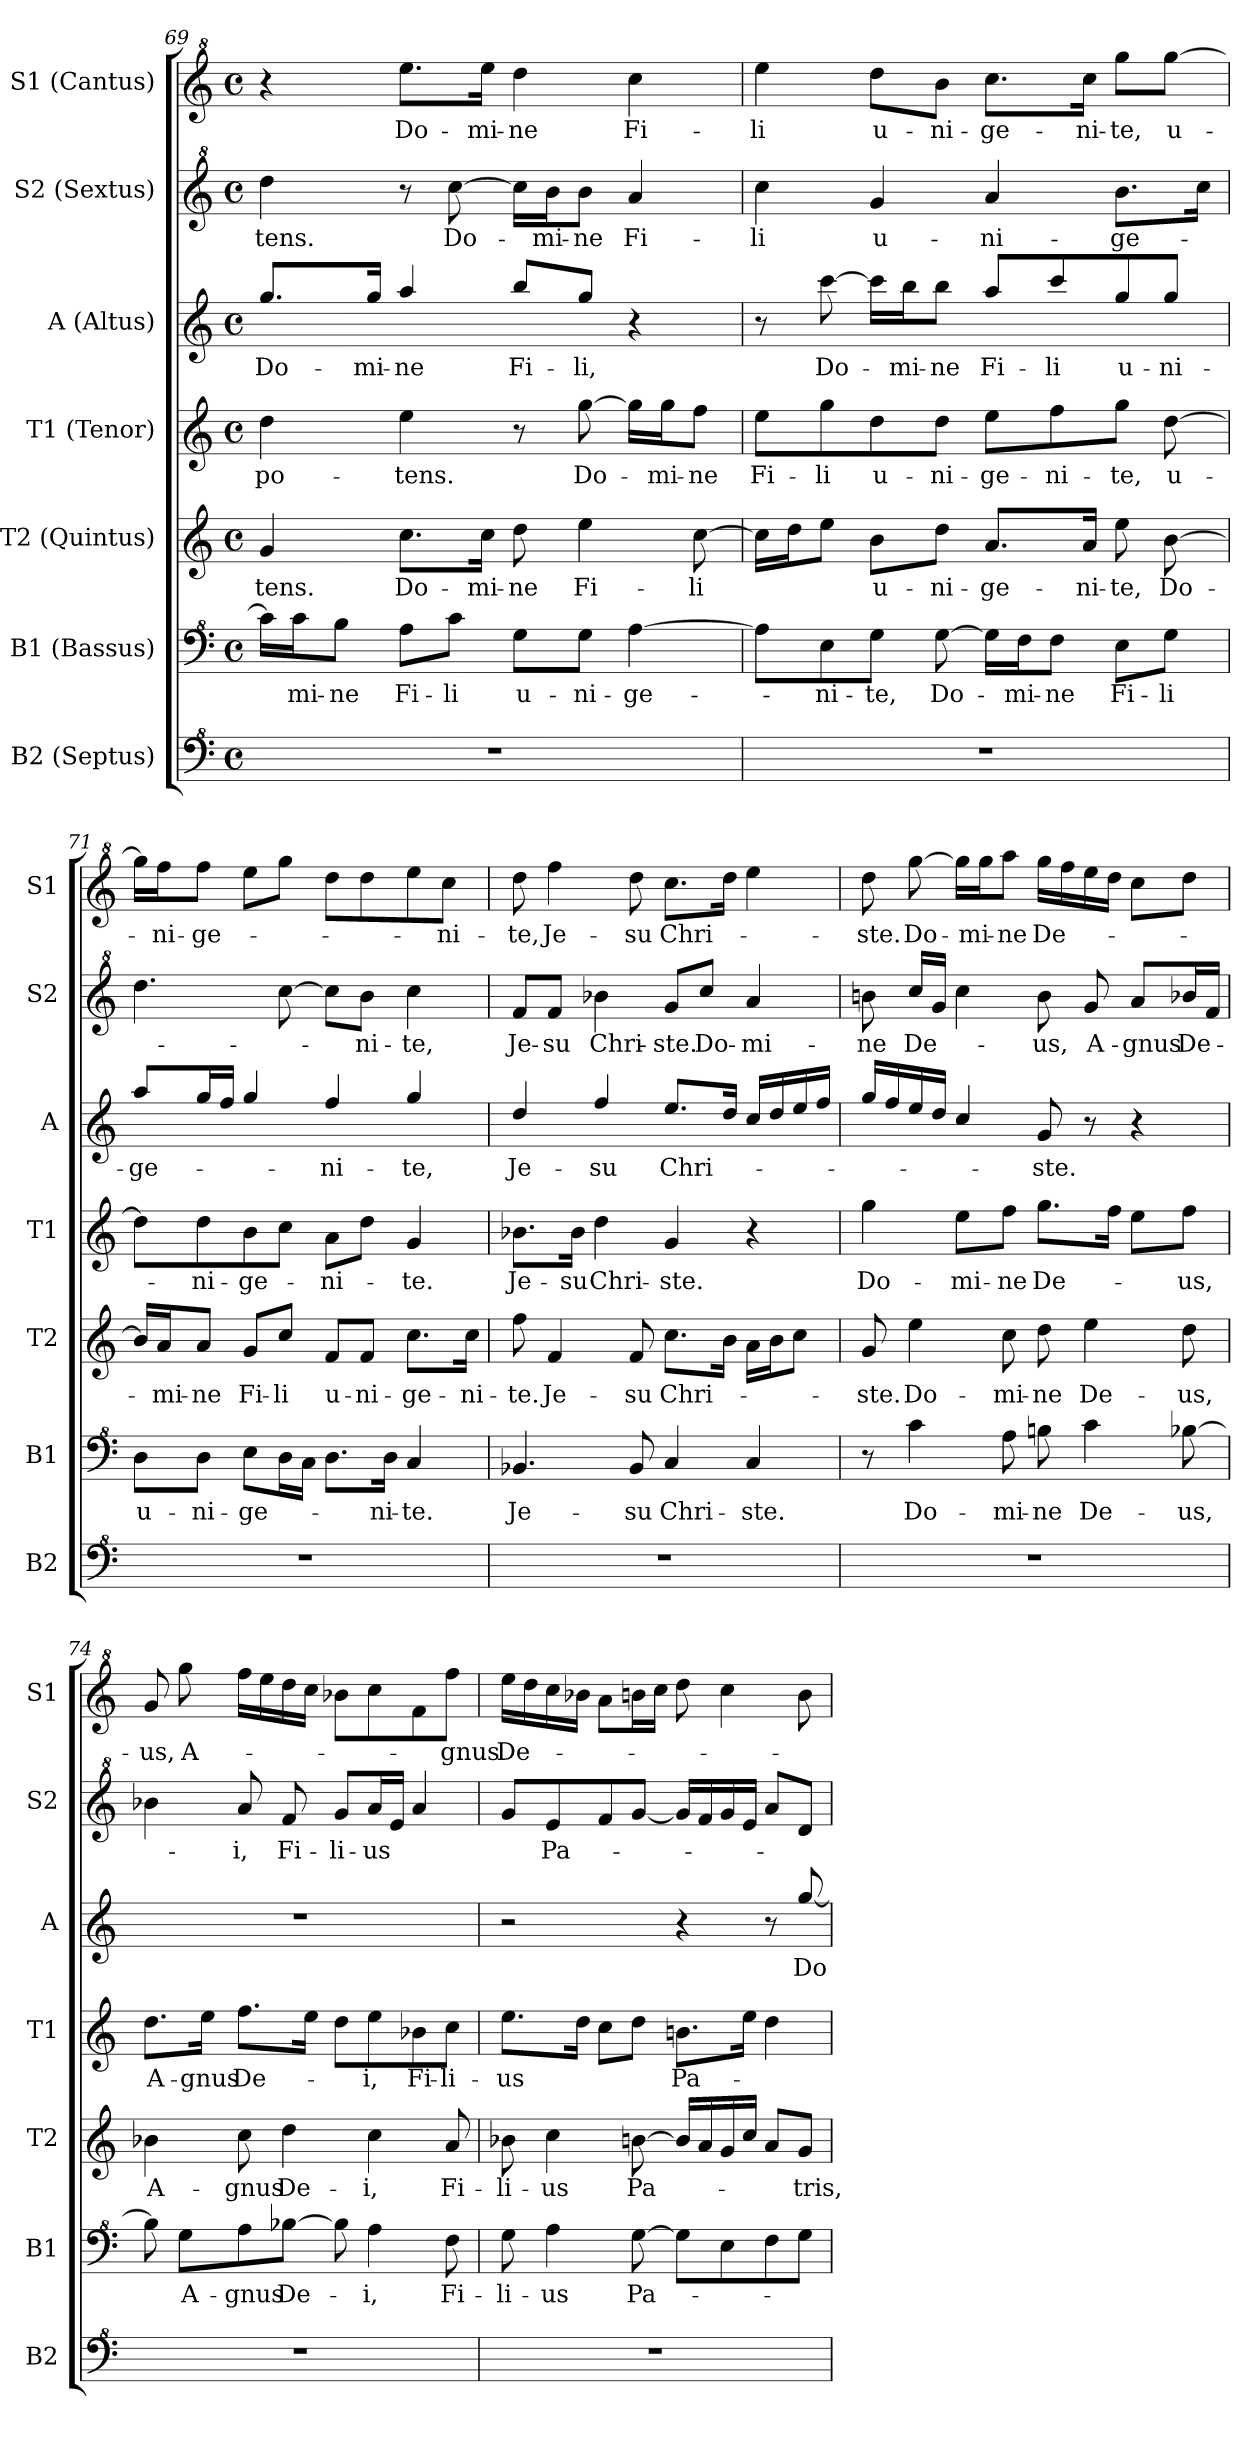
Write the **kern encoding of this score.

**kern	**kern	**text	**kern	**text	**kern	**text	**kern	**text	**kern	**text	**kern	**text
*part7	*part6	*part6	*part5	*part5	*part4	*part4	*part3	*part3	*part2	*part2	*part1	*part1
*staff7	*staff6	*staff6	*staff5	*staff5	*staff4	*staff4	*staff3	*staff3	*staff2	*staff2	*staff1	*staff1
*I"B2 (Septus)	*I"B1 (Bassus)	*	*I"T2 (Quintus)	*	*I"T1 (Tenor)	*	*I"A (Altus)	*	*I"S2 (Sextus)	*	*I"S1 (Cantus)	*
*I'B2	*I'B1	*	*I'T2	*	*I'T1	*	*I'A	*	*I'S2	*	*I'S1	*
*clefF^4	*clefF^4	*	*clefG2	*	*clefG2	*	*clefG2	*	*clefG^2	*	*clefG^2	*
*k[]	*k[]	*	*k[]	*	*k[]	*	*k[]	*	*k[]	*	*k[]	*
*M4/4	*M4/4	*	*M4/4	*	*M4/4	*	*M4/4	*	*M4/4	*	*M4/4	*
*met(c)	*met(c)	*	*met(c)	*	*met(c)	*	*met(c)	*	*met(c)	*	*met(c)	*
=69	=69	=69	=69	=69	=69	=69	=69	=69	=69	=69	=69	=69
!	!	!	!	!LO:LY:b	!	!LO:LY:b	!	!LO:LY:b	!	!LO:LY:b	!	!
1r	16cc\LL]	.	4g/	-tens.	4dd\	-po-	8.gg/L	Do-	4ddd\	-tens.	4r	.
!	!	!LO:LY:b	!	!	!	!	!	!	!	!	!	!
.	16cc\J	-mi-	.	.	.	.	.	.	.	.	.	.
!	!	!LO:LY:b	!	!	!	!	!	!	!	!	!	!
.	8b\J	-ne	.	.	.	.	.	.	.	.	.	.
!	!	!	!	!	!	!	!	!LO:LY:b	!	!	!	!
.	.	.	.	.	.	.	16gg/Jk	-mi-	.	.	.	.
!	!	!LO:LY:b	!	!LO:LY:b	!	!LO:LY:b	!	!LO:LY:b	!	!	!	!LO:LY:b
.	8a\L	Fi-	8.cc\L	Do-	4ee\	-tens.	4aa/	-ne	8r	.	8.eee\L	Do-
!	!	!LO:LY:b	!	!	!	!	!	!	!	!LO:LY:b	!	!
.	8cc\J	-li	.	.	.	.	.	.	[8ccc\	Do-	.	.
!	!	!	!	!LO:LY:b	!	!	!	!	!	!	!	!LO:LY:b
.	.	.	16cc\Jk	-mi-	.	.	.	.	.	.	16eee\Jk	-mi-
!	!	!LO:LY:b	!	!LO:LY:b	!	!	!	!LO:LY:b	!	!	!	!LO:LY:b
.	8g\L	u-	8dd\	-ne	8r	.	8bb/L	Fi-	16ccc\LL]	.	4ddd\	-ne
!	!	!	!	!	!	!	!	!	!	!LO:LY:b	!	!
.	.	.	.	.	.	.	.	.	16bb\J	-mi-	.	.
!	!	!LO:LY:b	!	!LO:LY:b	!	!LO:LY:b	!	!LO:LY:b	!	!LO:LY:b	!	!
.	8g\J	-ni-	4ee\	Fi-	[8gg\	Do-	8gg/J	-li,	8bb\J	-ne	.	.
!	!	!LO:LY:b	!	!	!	!	!	!	!	!LO:LY:b	!	!LO:LY:b
.	[4a\	-ge-	.	.	16gg\LL]	.	4r	.	4aa/	Fi-	4ccc\	Fi-
!	!	!	!	!	!	!LO:LY:b	!	!	!	!	!	!
.	.	.	.	.	16gg\J	-mi-	.	.	.	.	.	.
!	!	!	!	!LO:LY:b	!	!LO:LY:b	!	!	!	!	!	!
.	.	.	[8cc\	-li	8ff\J	-ne	.	.	.	.	.	.
!!LO:PB:g=z
=70	=70	=70	=70	=70	=70	=70	=70	=70	=70	=70	=70	=70
!	!	!	!	!	!	!LO:LY:b	!	!	!	!LO:LY:b	!	!LO:LY:b
1r	8a\L]	.	16cc\LL]	.	8ee\L	Fi-	8r	.	4ccc\	-li	4eee\	-li
.	.	.	16dd\J	.	.	.	.	.	.	.	.	.
!	!	!LO:LY:b	!	!	!	!LO:LY:b	!	!LO:LY:b	!	!	!	!
.	8e\	-ni-	8ee\J	.	8gg\	-li	[8ccc\	Do-	.	.	.	.
!	!	!LO:LY:b	!	!LO:LY:b	!	!LO:LY:b	!	!	!	!LO:LY:b	!	!LO:LY:b
.	8g\J	-te,	8b\L	u-	8dd\	u-	16ccc\LL]	.	4gg/	u-	8ddd\L	u-
!	!	!	!	!	!	!	!	!LO:LY:b	!	!	!	!
.	.	.	.	.	.	.	16bb\J	-mi-	.	.	.	.
!	!	!LO:LY:b	!	!LO:LY:b	!	!LO:LY:b	!	!LO:LY:b	!	!	!	!LO:LY:b
.	[8g\	Do-	8dd\J	-ni-	8dd\J	-ni-	8bb\J	-ne	.	.	8bb\J	-ni-
!	!	!	!	!LO:LY:b	!	!LO:LY:b	!	!LO:LY:b	!	!LO:LY:b	!	!LO:LY:b
.	16g\LL]	.	8.a/L	-ge-	8ee\L	-ge-	8aa/L	Fi-	4aa/	-ni-	8.ccc\L	-ge-
!	!	!LO:LY:b	!	!	!	!	!	!	!	!	!	!
.	16f\J	-mi-	.	.	.	.	.	.	.	.	.	.
!	!	!LO:LY:b	!	!	!	!LO:LY:b	!	!LO:LY:b	!	!	!	!
.	8f\J	-ne	.	.	8ff\	-ni-	8ccc/	-li	.	.	.	.
!	!	!	!	!LO:LY:b	!	!	!	!	!	!	!	!LO:LY:b
.	.	.	16a/Jk	-ni-	.	.	.	.	.	.	16ccc\Jk	-ni-
!	!	!LO:LY:b	!	!LO:LY:b	!	!LO:LY:b	!	!LO:LY:b	!	!LO:LY:b	!	!LO:LY:b
.	8e\L	Fi-	8ee\	-te,	8gg\J	-te,	8gg/	u-	8.bb\L	-ge-	8ggg\L	-te,
!	!	!LO:LY:b	!	!LO:LY:b	!	!LO:LY:b	!	!LO:LY:b	!	!	!	!LO:LY:b
.	8g\J	-li	[8b\	Do-	[8dd\	u-	8gg/J	-ni-	.	.	[8ggg\J	u-
.	.	.	.	.	.	.	.	.	16ccc\Jk	.	.	.
=71	=71	=71	=71	=71	=71	=71	=71	=71	=71	=71	=71	=71
!	!	!LO:LY:b	!	!	!	!	!	!LO:LY:b	!	!	!	!
1r	8d\L	u-	16b/LL]	.	8dd\L]	.	8aa/L	-ge-	4.ddd\	.	16ggg\LL]	.
!	!	!	!	!LO:LY:b	!	!	!	!	!	!	!	!LO:LY:b
.	.	.	16a/J	-mi-	.	.	.	.	.	.	16fff\J	-ni-
!	!	!LO:LY:b	!	!LO:LY:b	!	!LO:LY:b	!	!	!	!	!	!LO:LY:b
.	8d\J	-ni-	8a/J	-ne	8dd\	-ni-	16gg/L	.	.	.	8fff\J	-ge-
.	.	.	.	.	.	.	16ff/JJ	.	.	.	.	.
!	!	!LO:LY:b	!	!LO:LY:b	!	!LO:LY:b	!	!	!	!	!	!
.	8e\L	-ge-	8g/L	Fi-	8b\	-ge-	4gg/	.	.	.	8eee\L	.
!	!	!	!	!LO:LY:b	!	!	!	!	!	!	!	!
.	16d\L	.	8cc/J	-li	8cc\J	.	.	.	[8ccc\	.	8ggg\J	.
.	16c\JJ	.	.	.	.	.	.	.	.	.	.	.
!	!	!	!	!LO:LY:b	!	!LO:LY:b	!	!LO:LY:b	!	!	!	!
.	8.d\L	.	8f/L	u-	8a\L	-ni-	4ff/	-ni-	8ccc\L]	.	8ddd\L	.
!	!	!	!	!LO:LY:b	!	!	!	!	!	!LO:LY:b	!	!
.	.	.	8f/J	-ni-	8dd\J	.	.	.	8bb\J	-ni-	8ddd\	.
!	!	!LO:LY:b	!	!	!	!	!	!	!	!	!	!
.	16d\Jk	-ni-	.	.	.	.	.	.	.	.	.	.
!	!	!LO:LY:b	!	!LO:LY:b	!	!LO:LY:b	!	!LO:LY:b	!	!LO:LY:b	!	!
.	4c/	-te.	8.cc\L	-ge-	4g/	-te.	4gg/	-te,	4ccc\	-te,	8eee\	.
!	!	!	!	!	!	!	!	!	!	!	!	!LO:LY:b
.	.	.	.	.	.	.	.	.	.	.	8ccc\J	-ni-
!	!	!	!	!LO:LY:b	!	!	!	!	!	!	!	!
.	.	.	16cc\Jk	-ni-	.	.	.	.	.	.	.	.
=72	=72	=72	=72	=72	=72	=72	=72	=72	=72	=72	=72	=72
!	!	!LO:LY:b	!	!LO:LY:b	!	!LO:LY:b	!	!LO:LY:b	!	!LO:LY:b	!	!LO:LY:b
1r	4.B-X/	Je-	8ff\	-te.	8.b-X\L	Je-	4dd/	Je-	8ff/L	Je-	8ddd\	-te,
!	!	!	!	!LO:LY:b	!	!	!	!	!	!LO:LY:b	!	!LO:LY:b
.	.	.	4f/	Je-	.	.	.	.	8ff/J	-su	4fff\	Je-
!	!	!	!	!	!	!LO:LY:b	!	!	!	!	!	!
.	.	.	.	.	16b-\Jk	-su	.	.	.	.	.	.
!	!	!	!	!	!	!LO:LY:b	!	!LO:LY:b	!	!LO:LY:b	!	!
.	.	.	.	.	4dd\	Chri-	4ff/	-su	4bb-X\	Chri-	.	.
!	!	!LO:LY:b	!	!LO:LY:b	!	!	!	!	!	!	!	!LO:LY:b
.	8B-/	-su	8f/	-su	.	.	.	.	.	.	8ddd\	-su
!	!	!LO:LY:b	!	!LO:LY:b	!	!LO:LY:b	!	!LO:LY:b	!	!LO:LY:b	!	!LO:LY:b
.	4c/	Chri-	8.cc\L	Chri-	4g/	-ste.	8.ee/L	Chri-	8gg/L	-ste.	8.ccc\L	Chri-
!	!	!	!	!	!	!	!	!	!	!LO:LY:b	!	!
.	.	.	.	.	.	.	.	.	8ccc/J	Do-	.	.
.	.	.	16b\Jk	.	.	.	16dd/Jk	.	.	.	16ddd\Jk	.
!	!	!LO:LY:b	!	!	!	!	!	!	!	!LO:LY:b	!	!
.	4c/	-ste.	16a\LL	.	4r	.	16cc/LL	.	4aa/	-mi-	4eee\	.
.	.	.	16b\J	.	.	.	16dd/	.	.	.	.	.
.	.	.	8cc\J	.	.	.	16ee/	.	.	.	.	.
.	.	.	.	.	.	.	16ff/JJ	.	.	.	.	.
=73	=73	=73	=73	=73	=73	=73	=73	=73	=73	=73	=73	=73
!	!	!	!	!LO:LY:b	!	!LO:LY:b	!	!	!	!LO:LY:b	!	!LO:LY:b
1r	8r	.	8g/	-ste.	4gg\	Do-	16gg/LL	.	8bbni\	-ne	8ddd\	-ste.
.	.	.	.	.	.	.	16ff/	.	.	.	.	.
!	!	!LO:LY:b	!	!LO:LY:b	!	!	!	!	!	!LO:LY:b	!	!LO:LY:b
.	4cc\	Do-	4ee\	Do-	.	.	16ee/	.	16ccc/LL	De-	[8ggg\	Do-
.	.	.	.	.	.	.	16dd/JJ	.	16gg/JJ	.	.	.
!	!	!	!	!	!	!LO:LY:b	!	!	!	!	!	!
.	.	.	.	.	8ee\L	-mi-	4cc/	.	4ccc\	.	16ggg\LL]	.
!	!	!	!	!	!	!	!	!	!	!	!	!LO:LY:b
.	.	.	.	.	.	.	.	.	.	.	16ggg\J	-mi-
!	!	!LO:LY:b	!	!LO:LY:b	!	!LO:LY:b	!	!	!	!	!	!LO:LY:b
.	8a\	-mi-	8cc\	-mi-	8ff\J	-ne	.	.	.	.	8aaa\J	-ne
!	!	!LO:LY:b	!	!LO:LY:b	!	!LO:LY:b	!	!LO:LY:b	!	!LO:LY:b	!	!LO:LY:b
.	8bni\	-ne	8dd\	-ne	8.gg\L	De-	8g/	-ste.	8bb\	-us,	16ggg\LL	De-
.	.	.	.	.	.	.	.	.	.	.	16fff\	.
!	!	!LO:LY:b	!	!LO:LY:b	!	!	!	!	!	!LO:LY:b	!	!
.	4cc\	De-	4ee\	De-	.	.	8r	.	8gg/	A-	16eee\	.
.	.	.	.	.	16ff\Jk	.	.	.	.	.	16ddd\JJ	.
!	!	!	!	!	!	!	!	!	!	!LO:LY:b	!	!
.	.	.	.	.	8ee\L	.	4r	.	8aa/L	-gnus	8ccc\L	.
!	!	!LO:LY:b	!	!LO:LY:b	!	!LO:LY:b	!	!	!	!LO:LY:b	!	!
.	[8b-X\	-us,	8dd\	-us,	8ff\J	-us,	.	.	16bb-X/L	De-	8ddd\J	.
.	.	.	.	.	.	.	.	.	16ff/JJ	.	.	.
!!LO:LB:g=z
=74	=74	=74	=74	=74	=74	=74	=74	=74	=74	=74	=74	=74
!	!	!	!	!LO:LY:b	!	!LO:LY:b	!	!	!	!	!	!LO:LY:b
1r	8b-\]	.	4b-X\	A-	8.dd\L	A-	1r	.	4bb-X\	.	8gg/	-us,
!	!	!LO:LY:b	!	!	!	!	!	!	!	!	!	!LO:LY:b
.	8g\L	A-	.	.	.	.	.	.	.	.	8ggg\	A-
!	!	!	!	!	!	!LO:LY:b	!	!	!	!	!	!
.	.	.	.	.	16ee\Jk	-gnus	.	.	.	.	.	.
!	!	!LO:LY:b	!	!LO:LY:b	!	!LO:LY:b	!	!	!	!LO:LY:b	!	!
.	8a\	-gnus	8cc\	-gnus	8.ff\L	De-	.	.	8aa/	-i,	16fff\LL	.
.	.	.	.	.	.	.	.	.	.	.	16eee\	.
!	!	!LO:LY:b	!	!LO:LY:b	!	!	!	!	!	!LO:LY:b	!	!
.	[8b-X\J	De-	4dd\	De-	.	.	.	.	8ff/	Fi-	16ddd\	.
.	.	.	.	.	16ee\Jk	.	.	.	.	.	16ccc\JJ	.
!	!	!	!	!	!	!	!	!	!	!LO:LY:b	!	!
.	8b-\]	.	.	.	8dd\L	.	.	.	8gg/L	-li-	8bb-X\L	.
!	!	!LO:LY:b	!	!LO:LY:b	!	!LO:LY:b	!	!	!	!LO:LY:b	!	!
.	4a\	-i,	4cc\	-i,	8ee\	-i,	.	.	16aa/L	-us	8ccc\	.
.	.	.	.	.	.	.	.	.	16ee/JJ	.	.	.
!	!	!	!	!	!	!LO:LY:b	!	!	!	!	!	!
.	.	.	.	.	8b-X\	Fi-	.	.	4aa/	.	8ff\	.
!	!	!LO:LY:b	!	!LO:LY:b	!	!LO:LY:b	!	!	!	!	!	!LO:LY:b
.	8f\	Fi-	8a/	Fi-	8cc\J	-li-	.	.	.	.	8fff\J	-gnus
=75	=75	=75	=75	=75	=75	=75	=75	=75	=75	=75	=75	=75
!	!	!LO:LY:b	!	!LO:LY:b	!	!LO:LY:b	!	!	!	!	!	!LO:LY:b
1r	8g\	-li-	8b-X\	-li-	8.ee\L	-us	2r	.	8gg/L	.	16eee\LL	De-
.	.	.	.	.	.	.	.	.	.	.	16ddd\	.
!	!	!LO:LY:b	!	!LO:LY:b	!	!	!	!	!	!LO:LY:b	!	!
.	4a\	-us	4cc\	-us	.	.	.	.	8ee/	Pa-	16ccc\	.
.	.	.	.	.	16dd\Jk	.	.	.	.	.	16bb-X\JJ	.
.	.	.	.	.	8cc\L	.	.	.	8ff/	.	8aa\L	.
!	!	!LO:LY:b	!	!LO:LY:b	!	!	!	!	!	!	!	!
.	[8g\	Pa-	[8bn\	Pa-	8dd\J	.	.	.	[8gg/J	.	16bbn\L	.
.	.	.	.	.	.	.	.	.	.	.	16ccc\JJ	.
!	!	!	!	!	!	!LO:LY:b	!	!	!	!	!	!
.	8g\L]	.	16b/LL]	.	8.bn\L	Pa-	4r	.	16gg/LL]	.	8ddd\	.
.	.	.	16a/	.	.	.	.	.	16ff/	.	.	.
.	8e\	.	16g/	.	.	.	.	.	16gg/	.	4ccc\	.
.	.	.	16cc/JJ	.	16ee\Jk	.	.	.	16ee/JJ	.	.	.
.	8f\	.	8a/L	.	4dd\	.	8r	.	8aa/L	.	.	.
!	!	!	!	!LO:LY:b	!	!	!	!LO:LY:b	!	!	!	!
.	8g\J	.	8g/J	-tris,	.	.	[8gg/	Do-	8dd/J	.	8bb\	.
=	=	=	=	=	=	=	=	=	=	=	=	=
*-	*-	*-	*-	*-	*-	*-	*-	*-	*-	*-	*-	*-
